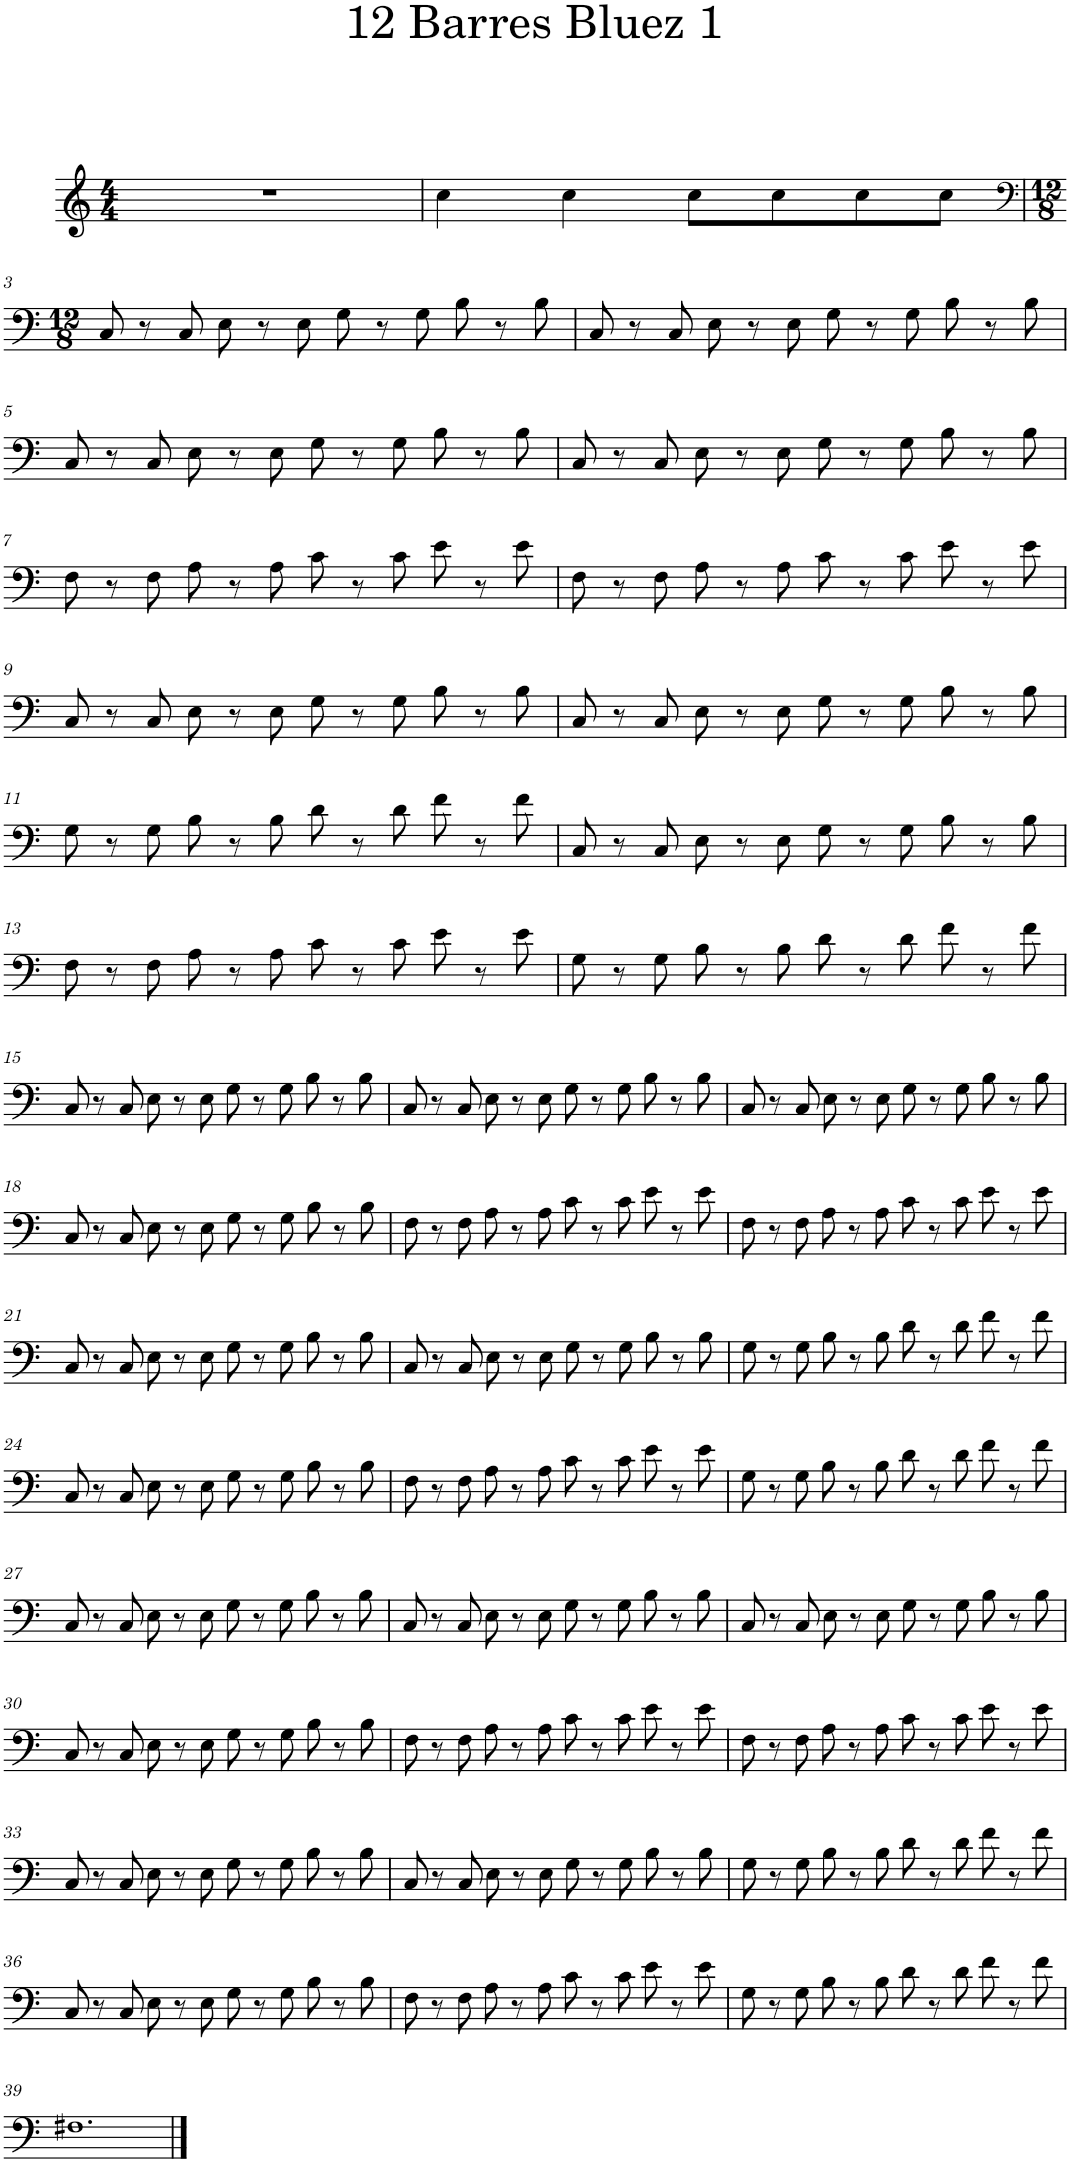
**kern
*part1
*staff1
*I"Guitare Basse
*I'Guit. B.
*clefG2
*Trd7c12
*k[]
*M4/4
=1
1r
=2
4cc\
4cc\
8cc\L
8cc\
8cc\
8cc\J
!!LO:LB:g=z
=3
*clefF4
*M12/8
8C/
8r
8C/
8E\
8r
8E\
8G\
8r
8G\
8B\
8r
8B\
=4
8C/
8r
8C/
8E\
8r
8E\
8G\
8r
8G\
8B\
8r
8B\
!!LO:LB:g=z
=5
8C/
8r
8C/
8E\
8r
8E\
8G\
8r
8G\
8B\
8r
8B\
=6
8C/
8r
8C/
8E\
8r
8E\
8G\
8r
8G\
8B\
8r
8B\
!!LO:LB:g=z
=7
8F\
8r
8F\
8A\
8r
8A\
8c\
8r
8c\
8e\
8r
8e\
=8
8F\
8r
8F\
8A\
8r
8A\
8c\
8r
8c\
8e\
8r
8e\
!!LO:LB:g=z
=9
8C/
8r
8C/
8E\
8r
8E\
8G\
8r
8G\
8B\
8r
8B\
=10
8C/
8r
8C/
8E\
8r
8E\
8G\
8r
8G\
8B\
8r
8B\
!!LO:LB:g=z
=11
8G\
8r
8G\
8B\
8r
8B\
8d\
8r
8d\
8f\
8r
8f\
=12
8C/
8r
8C/
8E\
8r
8E\
8G\
8r
8G\
8B\
8r
8B\
!!LO:LB:g=z
=13
8F\
8r
8F\
8A\
8r
8A\
8c\
8r
8c\
8e\
8r
8e\
=14
8G\
8r
8G\
8B\
8r
8B\
8d\
8r
8d\
8f\
8r
8f\
!!LO:LB:g=z
=15
8C/
8r
8C/
8E\
8r
8E\
8G\
8r
8G\
8B\
8r
8B\
=16
8C/
8r
8C/
8E\
8r
8E\
8G\
8r
8G\
8B\
8r
8B\
=17
8C/
8r
8C/
8E\
8r
8E\
8G\
8r
8G\
8B\
8r
8B\
!!LO:LB:g=z
=18
8C/
8r
8C/
8E\
8r
8E\
8G\
8r
8G\
8B\
8r
8B\
=19
8F\
8r
8F\
8A\
8r
8A\
8c\
8r
8c\
8e\
8r
8e\
=20
8F\
8r
8F\
8A\
8r
8A\
8c\
8r
8c\
8e\
8r
8e\
!!LO:LB:g=z
=21
8C/
8r
8C/
8E\
8r
8E\
8G\
8r
8G\
8B\
8r
8B\
=22
8C/
8r
8C/
8E\
8r
8E\
8G\
8r
8G\
8B\
8r
8B\
=23
8G\
8r
8G\
8B\
8r
8B\
8d\
8r
8d\
8f\
8r
8f\
!!LO:LB:g=z
=24
8C/
8r
8C/
8E\
8r
8E\
8G\
8r
8G\
8B\
8r
8B\
=25
8F\
8r
8F\
8A\
8r
8A\
8c\
8r
8c\
8e\
8r
8e\
=26
8G\
8r
8G\
8B\
8r
8B\
8d\
8r
8d\
8f\
8r
8f\
!!LO:LB:g=z
=27
8C/
8r
8C/
8E\
8r
8E\
8G\
8r
8G\
8B\
8r
8B\
=28
8C/
8r
8C/
8E\
8r
8E\
8G\
8r
8G\
8B\
8r
8B\
=29
8C/
8r
8C/
8E\
8r
8E\
8G\
8r
8G\
8B\
8r
8B\
!!LO:LB:g=z
=30
8C/
8r
8C/
8E\
8r
8E\
8G\
8r
8G\
8B\
8r
8B\
=31
8F\
8r
8F\
8A\
8r
8A\
8c\
8r
8c\
8e\
8r
8e\
=32
8F\
8r
8F\
8A\
8r
8A\
8c\
8r
8c\
8e\
8r
8e\
!!LO:LB:g=z
=33
8C/
8r
8C/
8E\
8r
8E\
8G\
8r
8G\
8B\
8r
8B\
=34
8C/
8r
8C/
8E\
8r
8E\
8G\
8r
8G\
8B\
8r
8B\
=35
8G\
8r
8G\
8B\
8r
8B\
8d\
8r
8d\
8f\
8r
8f\
!!LO:LB:g=z
=36
8C/
8r
8C/
8E\
8r
8E\
8G\
8r
8G\
8B\
8r
8B\
=37
8F\
8r
8F\
8A\
8r
8A\
8c\
8r
8c\
8e\
8r
8e\
=38
8G\
8r
8G\
8B\
8r
8B\
8d\
8r
8d\
8f\
8r
8f\
!!LO:LB:g=z
=39
1.F#X
==
*-
